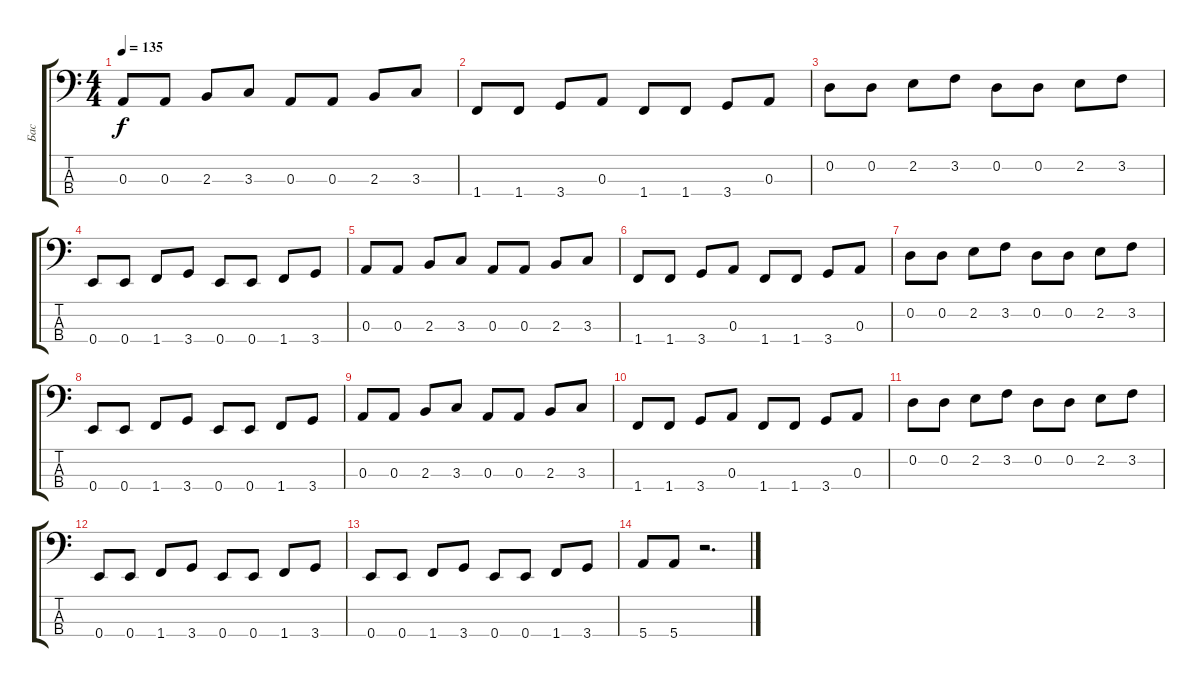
\track ("Бас" "Бас") {instrument electricbasspick}
\staff {score tabs}
\tuning (G2 D2 A1 E1) {hide}
\ts (4 4)
\tempo 135
\clef f4
\ks c
0.3.8{dy f} 0.3.8 2.3.8 3.3.8 0.3.8 0.3.8 2.3.8 3.3.8 |
1.4.8 1.4.8 3.4.8 0.3.8 1.4.8 1.4.8 3.4.8 0.3.8 |
0.2.8 0.2.8 2.2.8 3.2.8 0.2.8 0.2.8 2.2.8 3.2.8 |
0.4.8 0.4.8 1.4.8 3.4.8 0.4.8 0.4.8 1.4.8 3.4.8 |
0.3.8 0.3.8 2.3.8 3.3.8 0.3.8 0.3.8 2.3.8 3.3.8 |
1.4.8 1.4.8 3.4.8 0.3.8 1.4.8 1.4.8 3.4.8 0.3.8 |
0.2.8 0.2.8 2.2.8 3.2.8 0.2.8 0.2.8 2.2.8 3.2.8 |
0.4.8 0.4.8 1.4.8 3.4.8 0.4.8 0.4.8 1.4.8 3.4.8 |
0.3.8 0.3.8 2.3.8 3.3.8 0.3.8 0.3.8 2.3.8 3.3.8 |
1.4.8 1.4.8 3.4.8 0.3.8 1.4.8 1.4.8 3.4.8 0.3.8 |
0.2.8 0.2.8 2.2.8 3.2.8 0.2.8 0.2.8 2.2.8 3.2.8 |
0.4.8 0.4.8 1.4.8 3.4.8 0.4.8 0.4.8 1.4.8 3.4.8 |
0.4.8 0.4.8 1.4.8 3.4.8 0.4.8 0.4.8 1.4.8 3.4.8 |
5.4.8 5.4.8 r.2{d}
